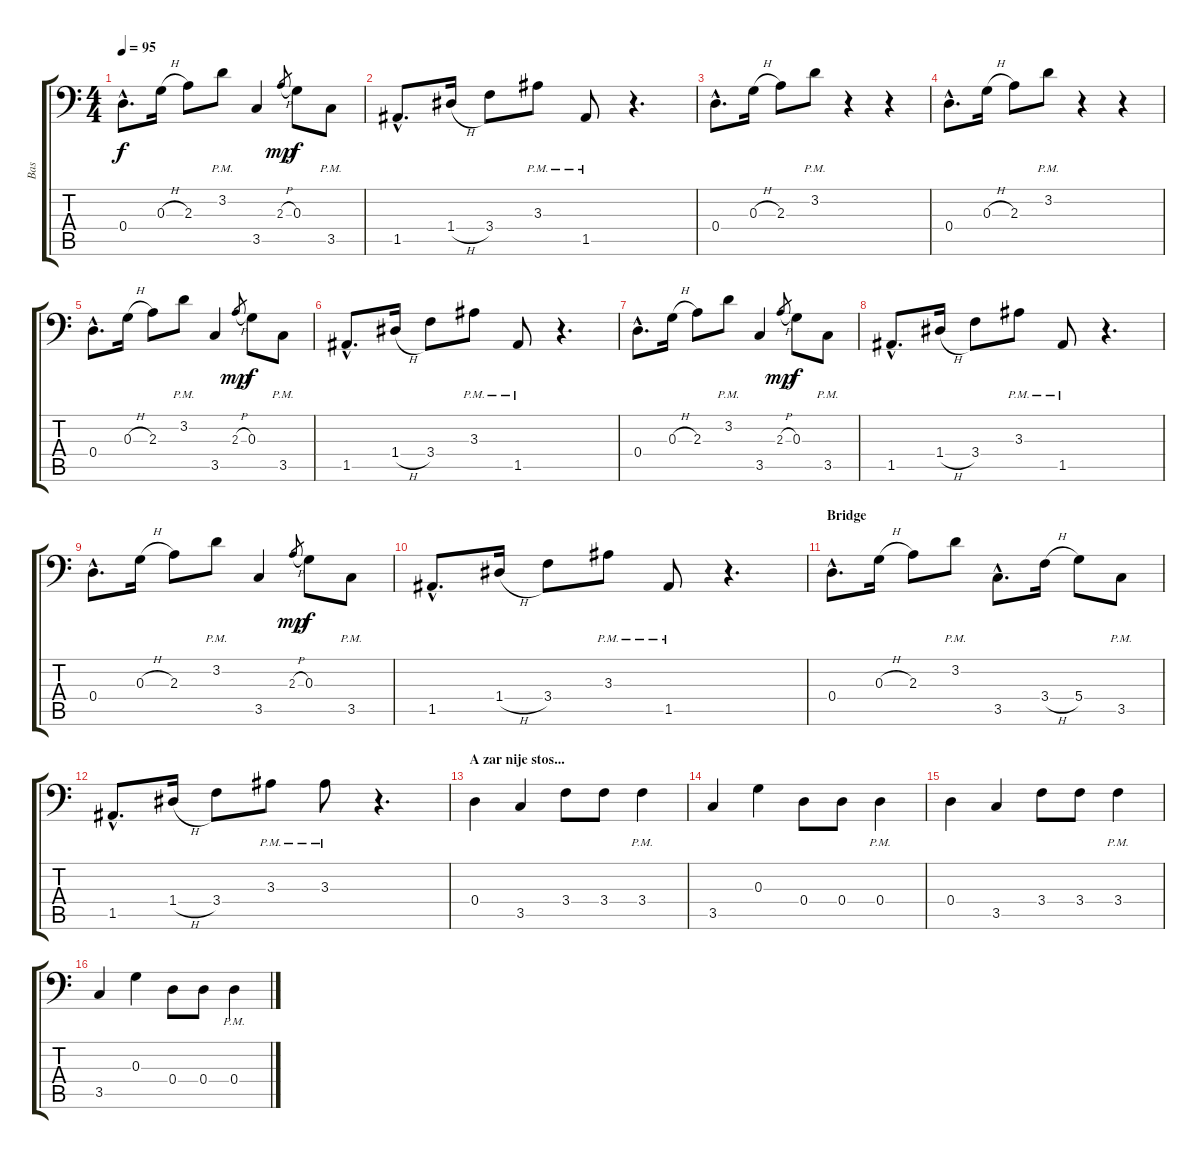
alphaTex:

\track ("Bas" "Bas") {instrument electricbassfinger}
\staff {score tabs}
\tuning (E3 B2 G2 D2 A1 E1) {hide}
\ts (4 4)
\tempo 95
\clef f4
\ks c
0.4{hac}.8{d dy f} 0.3{h}.16 2.3.8 3.2{pm}.8 3.5.4 2.3{h}.8{gr dy mp} 0.3.8{dy f} 3.5{pm}.8 |
1.5{hac}.8{d} 1.4{h}.16 3.4.8 3.3{pm}.8 1.5{pm}.8 r.4{d} |
0.4{hac}.8{d} 0.3{h}.16 2.3.8 3.2{pm}.8 r.4 r.4 |
0.4{hac}.8{d} 0.3{h}.16 2.3.8 3.2{pm}.8 r.4 r.4 |
0.4{hac}.8{d} 0.3{h}.16 2.3.8 3.2{pm}.8 3.5.4 2.3{h}.8{gr dy mp} 0.3.8{dy f} 3.5{pm}.8 |
1.5{hac}.8{d} 1.4{h}.16 3.4.8 3.3{pm}.8 1.5{pm}.8 r.4{d} |
0.4{hac}.8{d} 0.3{h}.16 2.3.8 3.2{pm}.8 3.5.4 2.3{h}.8{gr dy mp} 0.3.8{dy f} 3.5{pm}.8 |
1.5{hac}.8{d} 1.4{h}.16 3.4.8 3.3{pm}.8 1.5{pm}.8 r.4{d} |
0.4{hac}.8{d} 0.3{h}.16 2.3.8 3.2{pm}.8 3.5.4 2.3{h}.8{gr dy mp} 0.3.8{dy f} 3.5{pm}.8 |
1.5{hac}.8{d} 1.4{h}.16 3.4.8 3.3{pm}.8 1.5{pm}.8 r.4{d} |
\section ("" "Bridge")
0.4{hac}.8{d} 0.3{h}.16 2.3.8 3.2{pm}.8 3.5{hac}.8{d} 3.4{h}.16 5.4.8 3.5{pm}.8 |
1.5{hac}.8{d} 1.4{h}.16 3.4.8 3.3{pm}.8 3.3{pm}.8 r.4{d} |
\section ("" "A zar nije stos...")
0.4.4 3.5.4 3.4.8 3.4.8 3.4{pm}.4 |
3.5.4 0.3.4 0.4.8 0.4.8 0.4{pm}.4 |
0.4.4 3.5.4 3.4.8 3.4.8 3.4{pm}.4 |
3.5.4 0.3.4 0.4.8 0.4.8 0.4{pm}.4
